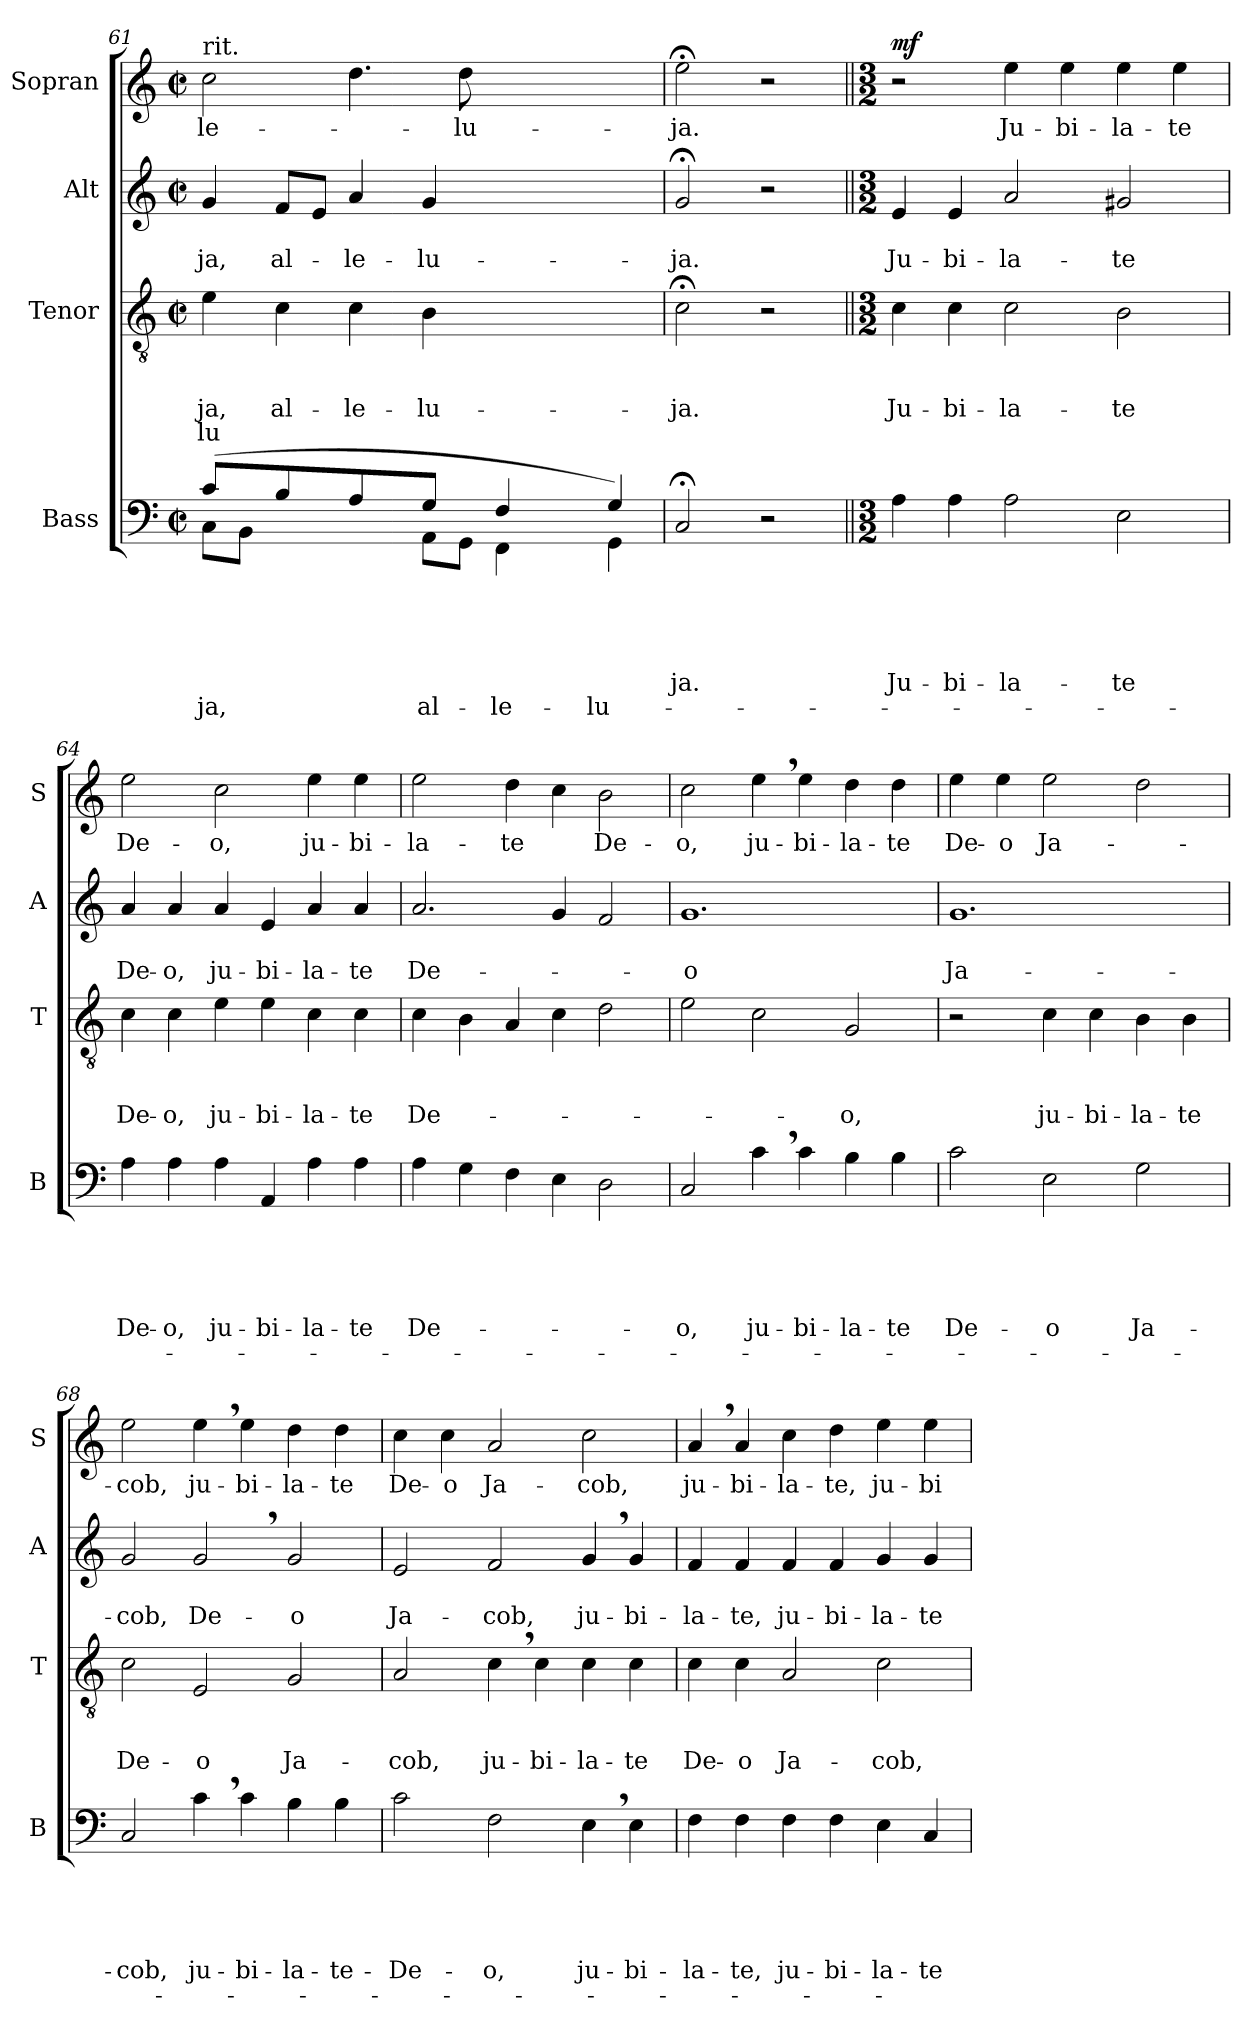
**kern	**text	**text	**text	**text	**text	**text	**kern	**text	**text	**text	**text	**kern	**text	**text	**kern	**text	**dynam
*part4	*part4	*part4	*part4	*part4	*part4	*part4	*part3	*part3	*part3	*part3	*part3	*part2	*part2	*part2	*part1	*part1	*part1
*staff4	*staff4	*staff4	*staff4	*staff4	*staff4	*staff4	*staff3	*staff3	*staff3	*staff3	*staff3	*staff2	*staff2	*staff2	*staff1	*staff1	*staff1
*I"Bass	*	*	*	*	*	*	*I"Tenor	*	*	*	*	*I"Alt	*	*	*I"Sopran	*	*
*I'B	*	*	*	*	*	*	*I'T	*	*	*	*	*I'A	*	*	*I'S	*	*
*clefF4	*	*	*	*	*	*	*clefGv2	*	*	*	*	*clefG2	*	*	*clefG2	*	*
*k[]	*	*	*	*	*	*	*k[]	*	*	*	*	*k[]	*	*	*k[]	*	*
*C:	*	*	*	*	*	*	*C:	*	*	*	*	*C:	*	*	*C:	*	*
*M2/2	*	*	*	*	*	*	*M2/2	*	*	*	*	*M2/2	*	*	*M2/2	*	*
*met(c|)	*	*	*	*	*	*	*met(c|)	*	*	*	*	*met(c|)	*	*	*met(c|)	*	*
=61	=61	=61	=61	=61	=61	=61	=61	=61	=61	=61	=61	=61	=61	=61	=61	=61	=61
*^	*	*	*	*	*	*	*	*	*	*	*	*	*	*	*	*	*
!	!	!	!	!	!	!	!	!	!	!	!	!	!	!	!	!LO:TX:a:t=rit.	!	!
!	!	!	!	!	!	!	!LO:LY:b	!	!	!	!LO:LY:b	!LO:LY:b	!	!	!LO:LY:b	!	!LO:LY:b	!
(>8c/L	8C\L	.	.	.	.	.	ja,	4e\	.	.	-ja,	-lu	4g/	.	-ja,	2cc\	-le-	.
8ryy	8BB\J	.	.	.	.	.	.	.	.	.	.	.	.	.	.	.	.	.
!	!	!	!	!	!	!	!	!	!	!	!LO:LY:b	!	!	!	!LO:LY:b	!	!	!
8B/	2ryy	.	.	.	.	.	.	4c\	.	.	al-	.	8f/L	.	al-	.	.	.
8ryy	.	.	.	.	.	.	.	.	.	.	.	.	8e/J	.	.	.	.	.
!	!	!	!	!	!	!	!	!	!	!	!LO:LY:b	!	!	!	!LO:LY:b	!	!	!
8A/	.	.	.	.	.	.	.	4c\	.	.	-le-	.	4a/	.	-le-	4.dd\	.	.
8ryy	.	.	.	.	.	.	.	.	.	.	.	.	.	.	.	.	.	.
!	!	!	!	!	!	!	!LO:LY:b	!	!	!	!LO:LY:b	!	!	!	!LO:LY:b	!	!	!
8G/J	8AA\L	.	.	.	.	.	al-	4B\	.	.	-lu-	.	4g/	.	-lu-	.	.	.
!	!	!	!	!	!	!	!	!	!	!	!	!	!	!	!	!	!LO:LY:b	!
8ryy	8GG\J	.	.	.	.	.	.	.	.	.	.	.	.	.	.	8dd\	-lu-	.
!	!	!	!	!	!	!	!LO:LY:b	!	!	!	!	!	!	!	!	!	!	!
4F/	4FF\	.	.	.	.	.	-le-	2.ryy	.	.	.	.	2.ryy	.	.	2.ryy	.	.
4ryy	4ryy	.	.	.	.	.	.	.	.	.	.	.	.	.	.	.	.	.
!	!	!	!	!	!	!	!LO:LY:b	!	!	!	!	!	!	!	!	!	!	!
4G/)	4GG\	.	.	.	.	.	-lu-	.	.	.	.	.	.	.	.	.	.	.
=62	=62	=62	=62	=62	=62	=62	=62	=62	=62	=62	=62	=62	=62	=62	=62	=62	=62	=62
!	!	!	!	!	!	!LO:LY:b	!	!	!	!	!LO:LY:b	!	!	!	!LO:LY:b	!	!LO:LY:b	!
*v	*v	*	*	*	*	*	*	*	*	*	*	*	*	*	*	*	*	*
2C;/	.	.	.	.	ja.	.	2c;<\	.	.	-ja.	.	2g;/	.	-ja.	2ee;<\	-ja.	.
2r	.	.	.	.	.	.	2r	.	.	.	.	2r	.	.	2r	.	.
!!LO:PB:g=z
=63||	=63||	=63||	=63||	=63||	=63||	=63||	=63||	=63||	=63||	=63||	=63||	=63||	=63||	=63||	=63||	=63||	=63||
*M3/2	*	*	*	*	*	*	*M3/2	*	*	*	*	*M3/2	*	*	*M3/2	*	*
!	!	!	!	!	!LO:LY:b	!	!	!	!	!LO:LY:b	!	!	!	!LO:LY:b	!	!	!LO:DY:a
4A\	.	.	.	.	Ju-	.	4c\	.	.	Ju-	.	4e/	.	Ju-	2r	.	mf
!	!	!	!	!	!LO:LY:b	!	!	!	!	!LO:LY:b	!	!	!	!LO:LY:b	!	!	!
4A\	.	.	.	.	-bi-	.	4c\	.	.	-bi-	.	4e/	.	-bi-	.	.	.
!	!	!	!	!	!LO:LY:b	!	!	!	!	!LO:LY:b	!	!	!	!LO:LY:b	!	!LO:LY:b	!
2A\	.	.	.	.	-la-	.	2c\	.	.	-la-	.	2a/	.	-la-	4ee\	Ju-	.
!	!	!	!	!	!	!	!	!	!	!	!	!	!	!	!	!LO:LY:b	!
.	.	.	.	.	.	.	.	.	.	.	.	.	.	.	4ee\	-bi-	.
!	!	!	!	!	!LO:LY:b	!	!	!	!	!LO:LY:b	!	!	!	!LO:LY:b	!	!LO:LY:b	!
2E\	.	.	.	.	-te	.	2B\	.	.	-te	.	2g#X/	.	-te	4ee\	-la-	.
!	!	!	!	!	!	!	!	!	!	!	!	!	!	!	!	!LO:LY:b	!
.	.	.	.	.	.	.	.	.	.	.	.	.	.	.	4ee\	-te	.
=64	=64	=64	=64	=64	=64	=64	=64	=64	=64	=64	=64	=64	=64	=64	=64	=64	=64
!	!	!	!	!	!LO:LY:b	!	!	!	!	!LO:LY:b	!	!	!	!LO:LY:b	!	!LO:LY:b	!
4A\	.	.	.	.	De-	.	4c\	.	.	De-	.	4a/	.	De-	2ee\	De-	.
!	!	!	!	!	!LO:LY:b	!	!	!	!	!LO:LY:b	!	!	!	!LO:LY:b	!	!	!
4A\	.	.	.	.	-o,	.	4c\	.	.	-o,	.	4a/	.	-o,	.	.	.
!	!	!	!	!	!LO:LY:b	!	!	!	!	!LO:LY:b	!	!	!	!LO:LY:b	!	!LO:LY:b	!
4A\	.	.	.	.	ju-	.	4e\	.	.	ju-	.	4a/	.	ju-	2cc\	-o,	.
!	!	!	!	!	!LO:LY:b	!	!	!	!	!LO:LY:b	!	!	!	!LO:LY:b	!	!	!
4AA/	.	.	.	.	-bi-	.	4e\	.	.	-bi-	.	4e/	.	-bi-	.	.	.
!	!	!	!	!	!LO:LY:b	!	!	!	!	!LO:LY:b	!	!	!	!LO:LY:b	!	!LO:LY:b	!
4A\	.	.	.	.	-la-	.	4c\	.	.	-la-	.	4a/	.	-la-	4ee\	ju-	.
!	!	!	!	!	!LO:LY:b	!	!	!	!	!LO:LY:b	!	!	!	!LO:LY:b	!	!LO:LY:b	!
4A\	.	.	.	.	-te	.	4c\	.	.	-te	.	4a/	.	-te	4ee\	-bi-	.
=65	=65	=65	=65	=65	=65	=65	=65	=65	=65	=65	=65	=65	=65	=65	=65	=65	=65
!	!	!	!	!	!LO:LY:b	!	!	!	!	!LO:LY:b	!	!	!	!LO:LY:b	!	!LO:LY:b	!
4A\	.	.	.	.	De-	.	4c\	.	.	De-	.	2.a/	.	De-	2ee\	-la-	.
4G\	.	.	.	.	.	.	4B\	.	.	.	.	.	.	.	.	.	.
!	!	!	!	!	!	!	!	!	!	!	!	!	!	!	!	!LO:LY:b	!
4F\	.	.	.	.	.	.	4A/	.	.	.	.	.	.	.	4dd\	-te	.
4E\	.	.	.	.	.	.	4c\	.	.	.	.	4g/	.	.	4cc\	.	.
!	!	!	!	!	!	!	!	!	!	!	!	!	!	!	!	!LO:LY:b	!
2D\	.	.	.	.	.	.	2d\	.	.	.	.	2f/	.	.	2b\	De-	.
=66	=66	=66	=66	=66	=66	=66	=66	=66	=66	=66	=66	=66	=66	=66	=66	=66	=66
!	!	!	!	!	!LO:LY:b	!	!	!	!	!	!	!	!	!LO:LY:b	!	!LO:LY:b	!
2C/	.	.	.	.	-o,	.	2e\	.	.	.	.	1.g	.	-o	2cc\	-o,	.
!	!	!	!	!	!LO:LY:b	!	!	!	!	!	!	!	!	!	!	!LO:LY:b	!
4c,>\	.	.	.	.	ju-	.	2c\	.	.	.	.	.	.	.	4ee,>\	ju-	.
!	!	!	!	!	!LO:LY:b	!	!	!	!	!	!	!	!	!	!	!LO:LY:b	!
4c\	.	.	.	.	-bi-	.	.	.	.	.	.	.	.	.	4ee\	-bi-	.
!	!	!	!	!	!LO:LY:b	!	!	!	!	!LO:LY:b	!	!	!	!	!	!LO:LY:b	!
4B\	.	.	.	.	-la-	.	2G/	.	.	-o,	.	.	.	.	4dd\	-la-	.
!	!	!	!	!	!LO:LY:b	!	!	!	!	!	!	!	!	!	!	!LO:LY:b	!
4B\	.	.	.	.	-te	.	.	.	.	.	.	.	.	.	4dd\	-te	.
!!LO:LB:g=z
=67	=67	=67	=67	=67	=67	=67	=67	=67	=67	=67	=67	=67	=67	=67	=67	=67	=67
!	!	!	!	!	!LO:LY:b	!	!	!	!	!	!	!	!	!LO:LY:b	!	!LO:LY:b	!
2c\	.	.	.	.	De-	.	2r	.	.	.	.	1.g	.	Ja-	4ee\	De-	.
!	!	!	!	!	!	!	!	!	!	!	!	!	!	!	!	!LO:LY:b	!
.	.	.	.	.	.	.	.	.	.	.	.	.	.	.	4ee\	-o	.
!	!	!	!	!	!LO:LY:b	!	!	!	!	!LO:LY:b	!	!	!	!	!	!LO:LY:b	!
2E\	.	.	.	.	-o	.	4c\	.	.	ju-	.	.	.	.	2ee\	Ja-	.
!	!	!	!	!	!	!	!	!	!	!LO:LY:b	!	!	!	!	!	!	!
.	.	.	.	.	.	.	4c\	.	.	-bi-	.	.	.	.	.	.	.
!	!	!	!	!	!LO:LY:b	!	!	!	!	!LO:LY:b	!	!	!	!	!	!	!
2G\	.	.	.	.	Ja-	.	4B\	.	.	-la-	.	.	.	.	2dd\	.	.
!	!	!	!	!	!	!	!	!	!	!LO:LY:b	!	!	!	!	!	!	!
.	.	.	.	.	.	.	4B\	.	.	-te	.	.	.	.	.	.	.
=68	=68	=68	=68	=68	=68	=68	=68	=68	=68	=68	=68	=68	=68	=68	=68	=68	=68
!	!	!	!	!	!LO:LY:b	!	!	!	!	!LO:LY:b	!	!	!	!LO:LY:b	!	!LO:LY:b	!
2C/	.	.	.	.	-cob,	.	2c\	.	.	De-	.	2g/	.	-cob,	2ee\	-cob,	.
!	!	!	!	!	!LO:LY:b	!	!	!	!	!LO:LY:b	!	!	!	!LO:LY:b	!	!LO:LY:b	!
4c,>\	.	.	.	.	ju-	.	2E/	.	.	-o	.	2g,>/	.	De-	4ee,>\	ju-	.
!	!	!	!	!	!LO:LY:b	!	!	!	!	!	!	!	!	!	!	!LO:LY:b	!
4c\	.	.	.	.	-bi-	.	.	.	.	.	.	.	.	.	4ee\	-bi-	.
!	!	!	!	!	!LO:LY:b	!	!	!	!	!LO:LY:b	!	!	!	!LO:LY:b	!	!LO:LY:b	!
4B\	.	.	.	.	-la-	.	2G/	.	.	Ja-	.	2g/	.	-o	4dd\	-la-	.
!	!	!	!	!	!LO:LY:b	!	!	!	!	!	!	!	!	!	!	!LO:LY:b	!
4B\	.	.	.	.	-te-	.	.	.	.	.	.	.	.	.	4dd\	-te	.
=69	=69	=69	=69	=69	=69	=69	=69	=69	=69	=69	=69	=69	=69	=69	=69	=69	=69
!	!	!	!	!	!LO:LY:b	!	!	!	!	!LO:LY:b	!	!	!	!LO:LY:b	!	!LO:LY:b	!
2c\	.	.	.	.	-De-	.	2A/	.	.	-cob,	.	2e/	.	Ja-	4cc\	De-	.
!	!	!	!	!	!	!	!	!	!	!	!	!	!	!	!	!LO:LY:b	!
.	.	.	.	.	.	.	.	.	.	.	.	.	.	.	4cc\	-o	.
!	!	!	!	!	!LO:LY:b	!	!	!	!	!LO:LY:b	!	!	!	!LO:LY:b	!	!LO:LY:b	!
2F\	.	.	.	.	-o,	.	4c,>\	.	.	ju-	.	2f/	.	-cob,	2a/	Ja-	.
!	!	!	!	!	!	!	!	!	!	!LO:LY:b	!	!	!	!	!	!	!
.	.	.	.	.	.	.	4c\	.	.	-bi-	.	.	.	.	.	.	.
!	!	!	!	!	!LO:LY:b	!	!	!	!	!LO:LY:b	!	!	!	!LO:LY:b	!	!LO:LY:b	!
4E,>\	.	.	.	.	ju-	.	4c\	.	.	-la-	.	4g,>/	.	ju-	2cc\	-cob,	.
!	!	!	!	!	!LO:LY:b	!	!	!	!	!LO:LY:b	!	!	!	!LO:LY:b	!	!	!
4E\	.	.	.	.	-bi-	.	4c\	.	.	-te	.	4g/	.	-bi-	.	.	.
=70	=70	=70	=70	=70	=70	=70	=70	=70	=70	=70	=70	=70	=70	=70	=70	=70	=70
!	!	!	!	!	!LO:LY:b	!	!	!	!	!LO:LY:b	!	!	!	!LO:LY:b	!	!LO:LY:b	!
4F\	.	.	.	.	-la-	.	4c\	.	.	De-	.	4f/	.	-la-	4a,>/	ju-	.
!	!	!	!	!	!LO:LY:b	!	!	!	!	!LO:LY:b	!	!	!	!LO:LY:b	!	!LO:LY:b	!
4F\	.	.	.	.	-te,	.	4c\	.	.	-o	.	4f/	.	-te,	4a/	-bi-	.
!	!	!	!	!	!LO:LY:b	!	!	!	!	!LO:LY:b	!	!	!	!LO:LY:b	!	!LO:LY:b	!
4F\	.	.	.	.	ju-	.	2A/	.	.	Ja-	.	4f/	.	ju-	4cc\	-la-	.
!	!	!	!	!	!LO:LY:b	!	!	!	!	!	!	!	!	!LO:LY:b	!	!LO:LY:b	!
4F\	.	.	.	.	-bi-	.	.	.	.	.	.	4f/	.	-bi-	4dd\	-te,	.
!	!	!	!	!	!LO:LY:b	!	!	!	!	!LO:LY:b	!	!	!	!LO:LY:b	!	!LO:LY:b	!
4E\	.	.	.	.	-la-	.	2c\	.	.	-cob,	.	4g/	.	-la-	4ee\	ju-	.
!	!	!	!	!	!LO:LY:b	!	!	!	!	!	!	!	!	!LO:LY:b	!	!LO:LY:b	!
4C/	.	.	.	.	-te	.	.	.	.	.	.	4g/	.	-te	4ee\	-bi-	.
=	=	=	=	=	=	=	=	=	=	=	=	=	=	=	=	=	=
*-	*-	*-	*-	*-	*-	*-	*-	*-	*-	*-	*-	*-	*-	*-	*-	*-	*-
